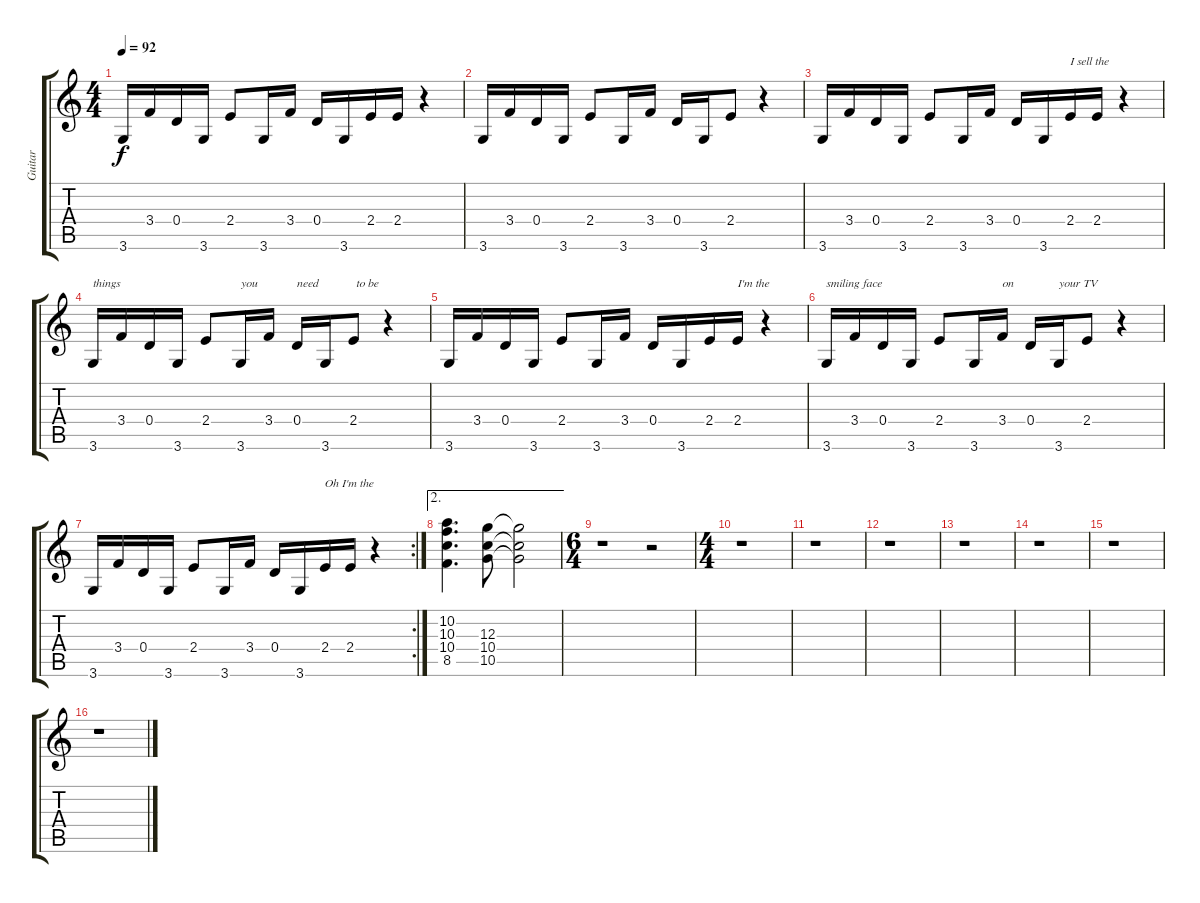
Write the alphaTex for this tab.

\track ("Guitar" "Guitar") {instrument distortionguitar}
\staff {score tabs}
\tuning (E4 B3 G3 D3 A2 E2) {hide}
\ts (4 4)
\tempo 92
\clef g2
\ks c
3.6.16{dy f} 3.4.16 0.4.16 3.6.16 2.4.8 3.6.16 3.4.16 0.4.16 3.6.16 2.4.16 2.4.16 r.4 |
3.6.16 3.4.16 0.4.16 3.6.16 2.4.8 3.6.16 3.4.16 0.4.16 3.6.16 2.4.8 r.4 |
3.6.16 3.4.16 0.4.16 3.6.16 2.4.8 3.6.16 3.4.16 0.4.16 3.6.16 2.4.16{txt "I sell the"} 2.4.16 r.4 |
3.6.16{txt "things"} 3.4.16 0.4.16 3.6.16 2.4.8 3.6.16{txt "you"} 3.4.16 0.4.16{txt "need"} 3.6.16 2.4.8{txt " to be"} r.4 |
3.6.16 3.4.16 0.4.16 3.6.16 2.4.8 3.6.16 3.4.16 0.4.16 3.6.16 2.4.16 2.4.16{txt "I'm the"} r.4 |
3.6.16{txt "smiling face"} 3.4.16 0.4.16 3.6.16 2.4.8 3.6.16 3.4.16{txt "on"} 0.4.16 3.6.16{txt "your TV"} 2.4.8 r.4 |
\rc 2
3.6.16 3.4.16 0.4.16 3.6.16 2.4.8 3.6.16 3.4.16 0.4.16 3.6.16 2.4.16{txt "Oh I'm the"} 2.4.16 r.4 |
\ae 2
(10.2 10.3 10.4 8.5).4{d} (12.3 10.4 10.5).8 (12.3{t} 10.4{t} 10.5{t}).2 |
\ts (6 4)
r.1 r.2 |
\ts (4 4)
r.1 |
r.1 |
r.1 |
r.1 |
r.1 |
r.1 |
r.1
